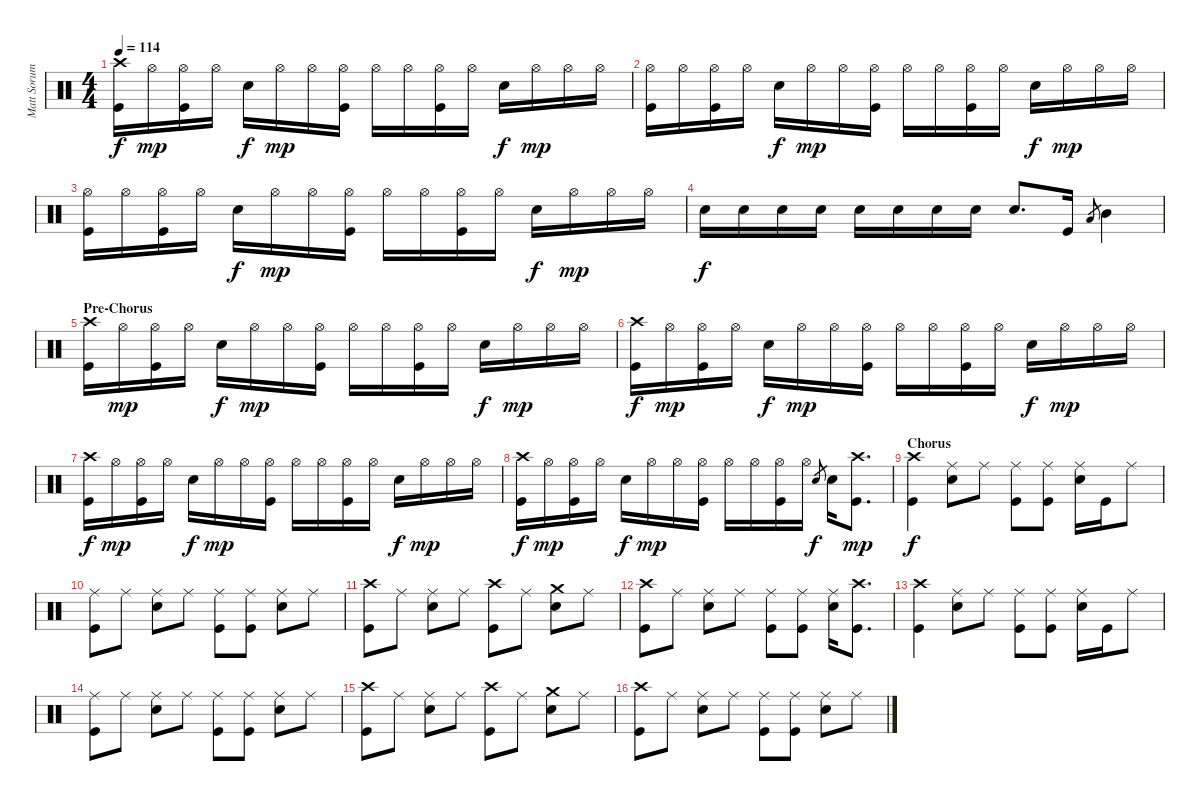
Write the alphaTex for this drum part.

\track ("Matt Sorum" "Matt Sorum") {instrument percussion}
\staff {score}
\articulation defaults
\ts (4 4)
\tempo 114
\clef neutral
\ks c
("Crash high (hit)" "Kick (hit)").16{dy f} "Hi-Hat (open)".16{dy mp} ("Hi-Hat (open)" "Kick (hit)").16 "Hi-Hat (open)".16 "Electric Snare (hit)".16{dy f} "Hi-Hat (open)".16{dy mp} "Hi-Hat (open)".16 ("Hi-Hat (open)" "Kick (hit)").16 "Hi-Hat (open)".16 "Hi-Hat (open)".16 ("Hi-Hat (open)" "Kick (hit)").16 "Hi-Hat (open)".16 "Electric Snare (hit)".16{dy f} "Hi-Hat (open)".16{dy mp} "Hi-Hat (open)".16 "Hi-Hat (open)".16 |
("Hi-Hat (open)" "Kick (hit)").16 "Hi-Hat (open)".16 ("Hi-Hat (open)" "Kick (hit)").16 "Hi-Hat (open)".16 "Electric Snare (hit)".16{dy f} "Hi-Hat (open)".16{dy mp} "Hi-Hat (open)".16 ("Hi-Hat (open)" "Kick (hit)").16 "Hi-Hat (open)".16 "Hi-Hat (open)".16 ("Hi-Hat (open)" "Kick (hit)").16 "Hi-Hat (open)".16 "Electric Snare (hit)".16{dy f} "Hi-Hat (open)".16{dy mp} "Hi-Hat (open)".16 "Hi-Hat (open)".16 |
("Hi-Hat (open)" "Kick (hit)").16 "Hi-Hat (open)".16 ("Hi-Hat (open)" "Kick (hit)").16 "Hi-Hat (open)".16 "Electric Snare (hit)".16{dy f} "Hi-Hat (open)".16{dy mp} "Hi-Hat (open)".16 ("Hi-Hat (open)" "Kick (hit)").16 "Hi-Hat (open)".16 "Hi-Hat (open)".16 ("Hi-Hat (open)" "Kick (hit)").16 "Hi-Hat (open)".16 "Electric Snare (hit)".16{dy f} "Hi-Hat (open)".16{dy mp} "Hi-Hat (open)".16 "Hi-Hat (open)".16 |
"Electric Snare (hit)".16{dy f} "Electric Snare (hit)".16 "Electric Snare (hit)".16 "Electric Snare (hit)".16 "Electric Snare (hit)".16 "Electric Snare (hit)".16 "Electric Snare (hit)".16 "Electric Snare (hit)".16 "Electric Snare (hit)".8{d} "Kick (hit)".16 "Low Tom (hit)".8{gr} "Mid Tom (hit)".4 |
\section ("" "Pre-Chorus")
("Crash high (hit)" "Kick (hit)").16 "Hi-Hat (open)".16{dy mp} ("Hi-Hat (open)" "Kick (hit)").16 "Hi-Hat (open)".16 "Electric Snare (hit)".16{dy f} "Hi-Hat (open)".16{dy mp} "Hi-Hat (open)".16 ("Hi-Hat (open)" "Kick (hit)").16 "Hi-Hat (open)".16 "Hi-Hat (open)".16 ("Hi-Hat (open)" "Kick (hit)").16 "Hi-Hat (open)".16 "Electric Snare (hit)".16{dy f} "Hi-Hat (open)".16{dy mp} "Hi-Hat (open)".16 "Hi-Hat (open)".16 |
("Crash high (hit)" "Kick (hit)").16{dy f} "Hi-Hat (open)".16{dy mp} ("Hi-Hat (open)" "Kick (hit)").16 "Hi-Hat (open)".16 "Electric Snare (hit)".16{dy f} "Hi-Hat (open)".16{dy mp} "Hi-Hat (open)".16 ("Hi-Hat (open)" "Kick (hit)").16 "Hi-Hat (open)".16 "Hi-Hat (open)".16 ("Hi-Hat (open)" "Kick (hit)").16 "Hi-Hat (open)".16 "Electric Snare (hit)".16{dy f} "Hi-Hat (open)".16{dy mp} "Hi-Hat (open)".16 "Hi-Hat (open)".16 |
("Crash high (hit)" "Kick (hit)").16{dy f} "Hi-Hat (open)".16{dy mp} ("Hi-Hat (open)" "Kick (hit)").16 "Hi-Hat (open)".16 "Electric Snare (hit)".16{dy f} "Hi-Hat (open)".16{dy mp} "Hi-Hat (open)".16 ("Hi-Hat (open)" "Kick (hit)").16 "Hi-Hat (open)".16 "Hi-Hat (open)".16 ("Hi-Hat (open)" "Kick (hit)").16 "Hi-Hat (open)".16 "Electric Snare (hit)".16{dy f} "Hi-Hat (open)".16{dy mp} "Hi-Hat (open)".16 "Hi-Hat (open)".16 |
("Crash high (hit)" "Kick (hit)").16{dy f} "Hi-Hat (open)".16{dy mp} ("Hi-Hat (open)" "Kick (hit)").16 "Hi-Hat (open)".16 "Electric Snare (hit)".16{dy f} "Hi-Hat (open)".16{dy mp} "Hi-Hat (open)".16 ("Hi-Hat (open)" "Kick (hit)").16 "Hi-Hat (open)".16 "Hi-Hat (open)".16 ("Hi-Hat (open)" "Kick (hit)").16 "Hi-Hat (open)".16 "Electric Snare (hit)".8{gr dy f} "Electric Snare (hit)".16 ("Crash high (hit)" "Kick (hit)").8{d dy mp} |
\section ("" "Chorus")
("Crash high (hit)" "Kick (hit)").4{dy f} ("Ride (middle)" "Electric Snare (hit)").8 "Ride (middle)".8 ("Ride (middle)" "Kick (hit)").8 ("Ride (middle)" "Kick (hit)").8 ("Ride (middle)" "Electric Snare (hit)").16 "Kick (hit)".16 "Ride (middle)".8 |
("Ride (middle)" "Kick (hit)").8 "Ride (middle)".8 ("Ride (middle)" "Electric Snare (hit)").8 "Ride (middle)".8 ("Ride (middle)" "Kick (hit)").8 ("Ride (middle)" "Kick (hit)").8 ("Ride (middle)" "Electric Snare (hit)").8 "Ride (middle)".8 |
("Crash high (hit)" "Kick (hit)").8 "Ride (middle)".8 ("Ride (middle)" "Electric Snare (hit)").8 "Ride (middle)".8 ("Crash high (hit)" "Kick (hit)").8 "Ride (middle)".8 ("Crash medium (hit)" "Electric Snare (hit)").8 "Ride (middle)".8 |
("Crash high (hit)" "Kick (hit)").8 "Ride (middle)".8 ("Ride (middle)" "Electric Snare (hit)").8 "Ride (middle)".8 ("Ride (middle)" "Kick (hit)").8 ("Ride (middle)" "Kick (hit)").8 ("Ride (middle)" "Electric Snare (hit)").16 ("Crash high (hit)" "Kick (hit)").8{d} |
("Crash high (hit)" "Kick (hit)").4 ("Ride (middle)" "Electric Snare (hit)").8 "Ride (middle)".8 ("Ride (middle)" "Kick (hit)").8 ("Ride (middle)" "Kick (hit)").8 ("Ride (middle)" "Electric Snare (hit)").16 "Kick (hit)".16 "Ride (middle)".8 |
("Ride (middle)" "Kick (hit)").8 "Ride (middle)".8 ("Ride (middle)" "Electric Snare (hit)").8 "Ride (middle)".8 ("Ride (middle)" "Kick (hit)").8 ("Ride (middle)" "Kick (hit)").8 ("Ride (middle)" "Electric Snare (hit)").8 "Ride (middle)".8 |
("Crash high (hit)" "Kick (hit)").8 "Ride (middle)".8 ("Ride (middle)" "Electric Snare (hit)").8 "Ride (middle)".8 ("Crash high (hit)" "Kick (hit)").8 "Ride (middle)".8 ("Crash medium (hit)" "Electric Snare (hit)").8 "Ride (middle)".8 |
("Crash high (hit)" "Kick (hit)").8 "Ride (middle)".8 ("Ride (middle)" "Electric Snare (hit)").8 "Ride (middle)".8 ("Ride (middle)" "Kick (hit)").8 ("Ride (middle)" "Kick (hit)").8 ("Ride (middle)" "Electric Snare (hit)").8 "Ride (middle)".8
